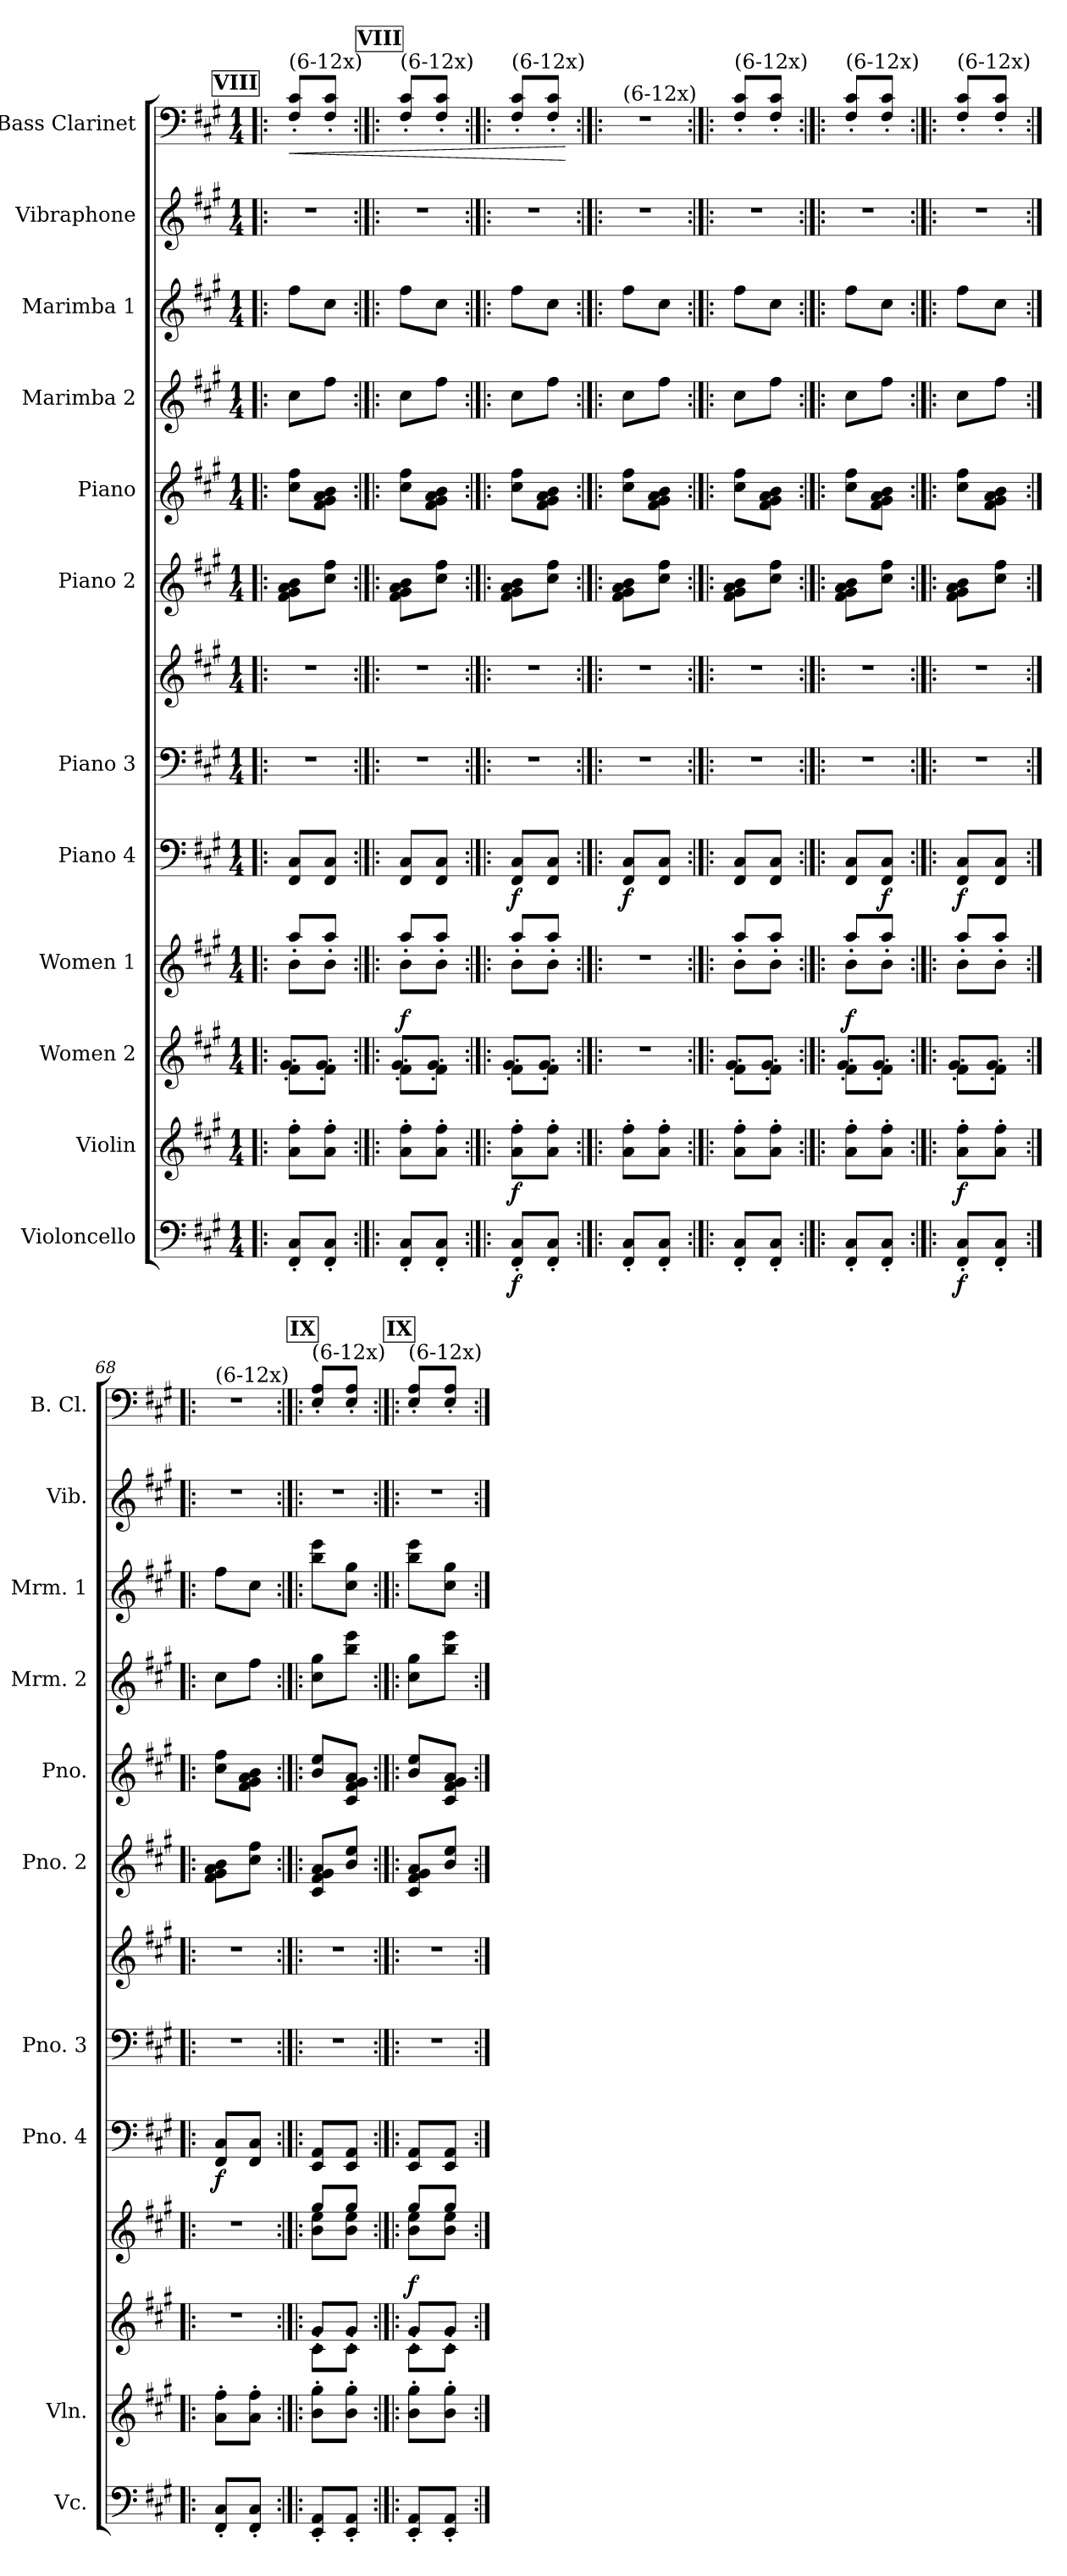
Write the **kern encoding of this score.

**kern	**dynam	**kern	**dynam	**kern	**dynam	**kern	**dynam	**kern	**dynam	**kern	**kern	**kern	**kern	**kern	**kern	**kern	**kern	**dynam
*part12	*part12	*part11	*part11	*part10	*part10	*part9	*part9	*part8	*part8	*part7	*part7	*part6	*part5	*part4	*part3	*part2	*part1	*part1
*staff13	*staff13	*staff12	*staff12	*staff11	*staff11	*staff10	*staff10	*staff9	*staff9	*staff8	*staff7	*staff6	*staff5	*staff4	*staff3	*staff2	*staff1	*staff1
*I"Violoncello	*	*I"Violin	*	*I"Women 2	*	*I"Women 1	*	*I"Piano 4	*	*I"Piano 3	*	*I"Piano 2	*I"Piano	*I"Marimba 2	*I"Marimba 1	*I"Vibraphone	*I"Bass Clarinet	*
*I'Vc.	*	*I'Vln.	*	*	*	*	*	*I'Pno. 4	*	*I'Pno. 3	*	*I'Pno. 2	*I'Pno.	*I'Mrm. 2	*I'Mrm. 1	*I'Vib.	*I'B. Cl.	*
*clefF4	*	*clefG2	*	*clefG2	*	*clefG2	*	*clefF4	*	*clefF4	*clefG2	*clefG2	*clefG2	*clefG2	*clefG2	*clefG2	*clefF4	*
*	*	*	*	*	*	*	*	*	*	*	*	*	*	*	*	*	*ITrd8c14	*
*k[f#c#g#]	*	*k[f#c#g#]	*	*k[f#c#g#]	*	*k[f#c#g#]	*	*k[f#c#g#]	*	*k[f#c#g#]	*k[f#c#g#]	*k[f#c#g#]	*k[f#c#g#]	*k[f#c#g#]	*k[f#c#g#]	*k[f#c#g#]	*k[f#c#g#]	*
*M1/4	*	*M1/4	*	*M1/4	*	*M1/4	*	*M1/4	*	*M1/4	*M1/4	*M1/4	*M1/4	*M1/4	*M1/4	*M1/4	*M1/4	*
!!LO:REH:place=s1:a:B:fs=14:t=VIII
=61!|:	=61!|:	=61!|:	=61!|:	=61!|:	=61!|:	=61!|:	=61!|:	=61!|:	=61!|:	=61!|:	=61!|:	=61!|:	=61!|:	=61!|:	=61!|:	=61!|:	=61!|:	=61!|:
*	*	*	*	*^	*	*^	*	*	*	*	*	*	*	*	*	*	*	*
!	!	!	!	!	!	!	!	!	!	!	!	!	!	!	!	!	!	!	!LO:TX:a:t=(6-12x)	!
!	!	!	!	!	!	!	!	!	!	!	!	!	!	!	!	!	!	!	!	!LO:HP:b
8FF#/' 8C#/'L	.	8a\' 8ff#\'L	.	8f#'\L	8g#'/L	.	8b'\L	8aa'/L	.	8FF#/ 8C#/L	.	4r	4r	8f#\ 8g#\ 8a\ 8b\L	8cc#\ 8ff#\L	8cc#\L	8ff#\L	4r	8FF#/' 8C#/'L	<
8FF#/' 8C#/'J	.	8a\' 8ff#\'J	.	8f#'\J	8g#'/J	.	8b'\J	8aa'/J	.	8FF#/ 8C#/J	.	.	.	8cc#\ 8ff#\J	8f#\ 8g#\ 8a\ 8b\J	8ff#\J	8cc#\J	.	8FF#/' 8C#/'J	.
!!LO:REH:place=s1:a:B:fs=14:t=VIII
=62:|!|:	=62:|!|:	=62:|!|:	=62:|!|:	=62:|!|:	=62:|!|:	=62:|!|:	=62:|!|:	=62:|!|:	=62:|!|:	=62:|!|:	=62:|!|:	=62:|!|:	=62:|!|:	=62:|!|:	=62:|!|:	=62:|!|:	=62:|!|:	=62:|!|:	=62:|!|:	=62:|!|:
!	!	!	!	!	!	!	!	!	!	!	!	!	!	!	!	!	!	!	!LO:TX:a:t=(6-12x)	!
!	!	!	!	!	!	!LO:DY:a	!	!	!	!	!	!	!	!	!	!	!	!	!	!
8FF#/' 8C#/'L	.	8a\' 8ff#\'L	.	8f#'\L	8g#'/L	f	8b'\L	8aa'/L	.	8FF#/ 8C#/L	.	4r	4r	8f#\ 8g#\ 8a\ 8b\L	8cc#\ 8ff#\L	8cc#\L	8ff#\L	4r	8FF#/' 8C#/'L	.
8FF#/' 8C#/'J	.	8a\' 8ff#\'J	.	8f#'\J	8g#'/J	.	8b'\J	8aa'/J	.	8FF#/ 8C#/J	.	.	.	8cc#\ 8ff#\J	8f#\ 8g#\ 8a\ 8b\J	8ff#\J	8cc#\J	.	8FF#/' 8C#/'J	.
=63:|!|:	=63:|!|:	=63:|!|:	=63:|!|:	=63:|!|:	=63:|!|:	=63:|!|:	=63:|!|:	=63:|!|:	=63:|!|:	=63:|!|:	=63:|!|:	=63:|!|:	=63:|!|:	=63:|!|:	=63:|!|:	=63:|!|:	=63:|!|:	=63:|!|:	=63:|!|:	=63:|!|:
!	!	!	!	!	!	!	!	!	!	!	!	!	!	!	!	!	!	!	!LO:TX:a:t=(6-12x)	!
!	!LO:DY:b	!	!LO:DY:b	!	!	!	!	!	!	!	!LO:DY:b	!	!	!	!	!	!	!	!	!
8FF#/' 8C#/'L	f	8a\' 8ff#\'L	f	8f#'\L	8g#'/L	.	8b'\L	8aa'/L	.	8FF#/ 8C#/L	f	4r	4r	8f#\ 8g#\ 8a\ 8b\L	8cc#\ 8ff#\L	8cc#\L	8ff#\L	4r	8FF#/' 8C#/'L	.
8FF#/' 8C#/'J	.	8a\' 8ff#\'J	.	8f#'\J	8g#'/J	.	8b'\J	8aa'/J	.	8FF#/ 8C#/J	.	.	.	8cc#\ 8ff#\J	8f#\ 8g#\ 8a\ 8b\J	8ff#\J	8cc#\J	.	8FF#/' 8C#/'J	.
*	*	*	*	*v	*v	*	*	*	*	*	*	*	*	*	*	*	*	*	*	*
*	*	*	*	*	*	*v	*v	*	*	*	*	*	*	*	*	*	*	*	*
.	.	.	.	.	.	.	.	.	.	.	.	.	.	.	.	.	.	[
=64:|!|:	=64:|!|:	=64:|!|:	=64:|!|:	=64:|!|:	=64:|!|:	=64:|!|:	=64:|!|:	=64:|!|:	=64:|!|:	=64:|!|:	=64:|!|:	=64:|!|:	=64:|!|:	=64:|!|:	=64:|!|:	=64:|!|:	=64:|!|:	=64:|!|:
!	!	!	!	!	!	!	!	!	!	!	!	!	!	!	!	!	!LO:TX:a:t=(6-12x)	!
!	!	!	!	!	!	!	!	!	!LO:DY:b	!	!	!	!	!	!	!	!	!
8FF#/' 8C#/'L	.	8a\' 8ff#\'L	.	4r	.	4r	.	8FF#/ 8C#/L	f	4r	4r	8f#\ 8g#\ 8a\ 8b\L	8cc#\ 8ff#\L	8cc#\L	8ff#\L	4r	4r	.
8FF#/' 8C#/'J	.	8a\' 8ff#\'J	.	.	.	.	.	8FF#/ 8C#/J	.	.	.	8cc#\ 8ff#\J	8f#\ 8g#\ 8a\ 8b\J	8ff#\J	8cc#\J	.	.	.
=65:|!|:	=65:|!|:	=65:|!|:	=65:|!|:	=65:|!|:	=65:|!|:	=65:|!|:	=65:|!|:	=65:|!|:	=65:|!|:	=65:|!|:	=65:|!|:	=65:|!|:	=65:|!|:	=65:|!|:	=65:|!|:	=65:|!|:	=65:|!|:	=65:|!|:
*	*	*	*	*^	*	*^	*	*	*	*	*	*	*	*	*	*	*	*
!	!	!	!	!	!	!	!	!	!	!	!	!	!	!	!	!	!	!	!LO:TX:a:t=(6-12x)	!
8FF#/' 8C#/'L	.	8a\' 8ff#\'L	.	8f#'\L	8g#'/L	.	8b'\L	8aa'/L	.	8FF#/ 8C#/L	.	4r	4r	8f#\ 8g#\ 8a\ 8b\L	8cc#\ 8ff#\L	8cc#\L	8ff#\L	4r	8FF#/' 8C#/'L	.
8FF#/' 8C#/'J	.	8a\' 8ff#\'J	.	8f#'\J	8g#'/J	.	8b'\J	8aa'/J	.	8FF#/ 8C#/J	.	.	.	8cc#\ 8ff#\J	8f#\ 8g#\ 8a\ 8b\J	8ff#\J	8cc#\J	.	8FF#/' 8C#/'J	.
=66:|!|:	=66:|!|:	=66:|!|:	=66:|!|:	=66:|!|:	=66:|!|:	=66:|!|:	=66:|!|:	=66:|!|:	=66:|!|:	=66:|!|:	=66:|!|:	=66:|!|:	=66:|!|:	=66:|!|:	=66:|!|:	=66:|!|:	=66:|!|:	=66:|!|:	=66:|!|:	=66:|!|:
!	!	!	!	!	!	!	!	!	!	!	!	!	!	!	!	!	!	!	!LO:TX:a:t=(6-12x)	!
!	!	!	!	!	!	!LO:DY:a	!	!	!	!	!	!	!	!	!	!	!	!	!	!
8FF#/' 8C#/'L	.	8a\' 8ff#\'L	.	8f#'\L	8g#'/L	f	8b'\L	8aa'/L	.	8FF#/ 8C#/L	.	4r	4r	8f#\ 8g#\ 8a\ 8b\L	8cc#\ 8ff#\L	8cc#\L	8ff#\L	4r	8FF#/' 8C#/'L	.
!	!	!	!	!	!	!	!	!	!LO:DY:a	!	!	!	!	!	!	!	!	!	!	!
8FF#/' 8C#/'J	.	8a\' 8ff#\'J	.	8f#'\J	8g#'/J	.	8b'\J	8aa'/J	f	8FF#/ 8C#/J	.	.	.	8cc#\ 8ff#\J	8f#\ 8g#\ 8a\ 8b\J	8ff#\J	8cc#\J	.	8FF#/' 8C#/'J	.
!!LO:PB:g=z
=67:|!|:	=67:|!|:	=67:|!|:	=67:|!|:	=67:|!|:	=67:|!|:	=67:|!|:	=67:|!|:	=67:|!|:	=67:|!|:	=67:|!|:	=67:|!|:	=67:|!|:	=67:|!|:	=67:|!|:	=67:|!|:	=67:|!|:	=67:|!|:	=67:|!|:	=67:|!|:	=67:|!|:
!	!	!	!	!	!	!	!	!	!	!	!	!	!	!	!	!	!	!	!LO:TX:a:t=(6-12x)	!
!	!LO:DY:b	!	!LO:DY:b	!	!	!	!	!	!	!	!LO:DY:b	!	!	!	!	!	!	!	!	!
8FF#/' 8C#/'L	f	8a\' 8ff#\'L	f	8f#'\L	8g#'/L	.	8b'\L	8aa'/L	.	8FF#/ 8C#/L	f	4r	4r	8f#\ 8g#\ 8a\ 8b\L	8cc#\ 8ff#\L	8cc#\L	8ff#\L	4r	8FF#/' 8C#/'L	.
8FF#/' 8C#/'J	.	8a\' 8ff#\'J	.	8f#'\J	8g#'/J	.	8b'\J	8aa'/J	.	8FF#/ 8C#/J	.	.	.	8cc#\ 8ff#\J	8f#\ 8g#\ 8a\ 8b\J	8ff#\J	8cc#\J	.	8FF#/' 8C#/'J	.
=68:|!|:	=68:|!|:	=68:|!|:	=68:|!|:	=68:|!|:	=68:|!|:	=68:|!|:	=68:|!|:	=68:|!|:	=68:|!|:	=68:|!|:	=68:|!|:	=68:|!|:	=68:|!|:	=68:|!|:	=68:|!|:	=68:|!|:	=68:|!|:	=68:|!|:	=68:|!|:	=68:|!|:
!	!	!	!	!	!	!	!	!	!	!	!	!	!	!	!	!	!	!	!LO:TX:a:t=(6-12x)	!
!	!	!	!	!	!	!	!	!	!	!	!LO:DY:b	!	!	!	!	!	!	!	!	!
*	*	*	*	*v	*v	*	*	*	*	*	*	*	*	*	*	*	*	*	*	*
*	*	*	*	*	*	*v	*v	*	*	*	*	*	*	*	*	*	*	*	*
8FF#/' 8C#/'L	.	8a\' 8ff#\'L	.	4r	.	4r	.	8FF#/ 8C#/L	f	4r	4r	8f#\ 8g#\ 8a\ 8b\L	8cc#\ 8ff#\L	8cc#\L	8ff#\L	4r	4r	.
8FF#/' 8C#/'J	.	8a\' 8ff#\'J	.	.	.	.	.	8FF#/ 8C#/J	.	.	.	8cc#\ 8ff#\J	8f#\ 8g#\ 8a\ 8b\J	8ff#\J	8cc#\J	.	.	.
!!LO:REH:place=s1:a:B:fs=14:t=IX
=69:|!|:	=69:|!|:	=69:|!|:	=69:|!|:	=69:|!|:	=69:|!|:	=69:|!|:	=69:|!|:	=69:|!|:	=69:|!|:	=69:|!|:	=69:|!|:	=69:|!|:	=69:|!|:	=69:|!|:	=69:|!|:	=69:|!|:	=69:|!|:	=69:|!|:
*	*	*	*	*^	*	*^	*	*	*	*	*	*	*	*	*	*	*	*
!	!	!	!	!	!	!	!	!	!	!	!	!	!	!	!	!	!	!	!LO:TX:a:t=(6-12x)	!
8EE/' 8AA/'L	.	8b\' 8gg#\'L	.	8c#'\L	8g#'/L	.	8b\' 8ee\'L	8gg#'/L	.	8EE/ 8AA/L	.	4r	4r	8c#/ 8f#/ 8g#/ 8a/L	8b/ 8ee/L	8cc#\ 8gg#\L	8bb\ 8eee\L	4r	8EE/' 8AA/'L	.
8EE/' 8AA/'J	.	8b\' 8gg#\'J	.	8c#'\J	8g#'/J	.	8b\' 8ee\'J	8gg#'/J	.	8EE/ 8AA/J	.	.	.	8b/ 8ee/J	8c#/ 8f#/ 8g#/ 8a/J	8bb\ 8eee\J	8cc#\ 8gg#\J	.	8EE/' 8AA/'J	.
!!LO:REH:place=s1:a:B:fs=14:t=IX
=70:|!|:	=70:|!|:	=70:|!|:	=70:|!|:	=70:|!|:	=70:|!|:	=70:|!|:	=70:|!|:	=70:|!|:	=70:|!|:	=70:|!|:	=70:|!|:	=70:|!|:	=70:|!|:	=70:|!|:	=70:|!|:	=70:|!|:	=70:|!|:	=70:|!|:	=70:|!|:	=70:|!|:
!	!	!	!	!	!	!	!	!	!	!	!	!	!	!	!	!	!	!	!LO:TX:a:t=(6-12x)	!
!	!	!	!	!	!	!LO:DY:a	!	!	!	!	!	!	!	!	!	!	!	!	!	!
8EE/' 8AA/'L	.	8b\' 8gg#\'L	.	8c#'\L	8g#'/L	f	8b\' 8ee\'L	8gg#'/L	.	8EE/ 8AA/L	.	4r	4r	8c#/ 8f#/ 8g#/ 8a/L	8b/ 8ee/L	8cc#\ 8gg#\L	8bb\ 8eee\L	4r	8EE/' 8AA/'L	.
8EE/' 8AA/'J	.	8b\' 8gg#\'J	.	8c#'\J	8g#'/J	.	8b\' 8ee\'J	8gg#'/J	.	8EE/ 8AA/J	.	.	.	8b/ 8ee/J	8c#/ 8f#/ 8g#/ 8a/J	8bb\ 8eee\J	8cc#\ 8gg#\J	.	8EE/' 8AA/'J	.
*	*	*	*	*v	*v	*	*	*	*	*	*	*	*	*	*	*	*	*	*	*
*	*	*	*	*	*	*v	*v	*	*	*	*	*	*	*	*	*	*	*	*
=:|!	=:|!	=:|!	=:|!	=:|!	=:|!	=:|!	=:|!	=:|!	=:|!	=:|!	=:|!	=:|!	=:|!	=:|!	=:|!	=:|!	=:|!	=:|!
*-	*-	*-	*-	*-	*-	*-	*-	*-	*-	*-	*-	*-	*-	*-	*-	*-	*-	*-
